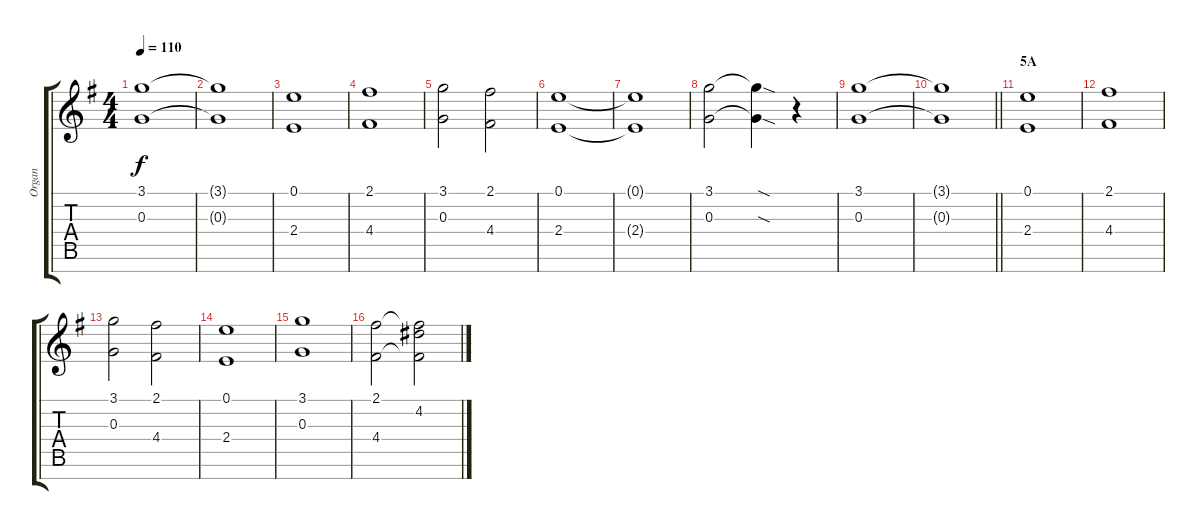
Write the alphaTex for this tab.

\track ("Organ" "Organ") {instrument rockorgan}
\staff {score tabs}
\tuning (E5 B4 G4 D4 A3 E3 B2) {hide}
\ts (4 4)
\tempo 110
\clef g2
\ks g
(3.1 0.3).1{dy f} |
(3.1{t} 0.3{t}).1 |
(0.1 2.4).1 |
(2.1 4.4).1 |
(3.1 0.3).2 (2.1 4.4).2 |
(0.1 2.4).1 |
(0.1{t} 2.4{t}).1 |
(3.1 0.3).2 (3.1{sod t} 0.3{sod t}).4 r.4 |
(3.1 0.3).1 |
\barLineRight lightlight
(3.1{t} 0.3{t}).1 |
\section ("" "5A")
(0.1 2.4).1 |
(2.1 4.4).1 |
(3.1 0.3).2 (2.1 4.4).2 |
(0.1 2.4).1 |
(3.1 0.3).1 |
(2.1 4.4).2 (2.1{t} 4.2 4.4{t}).2
